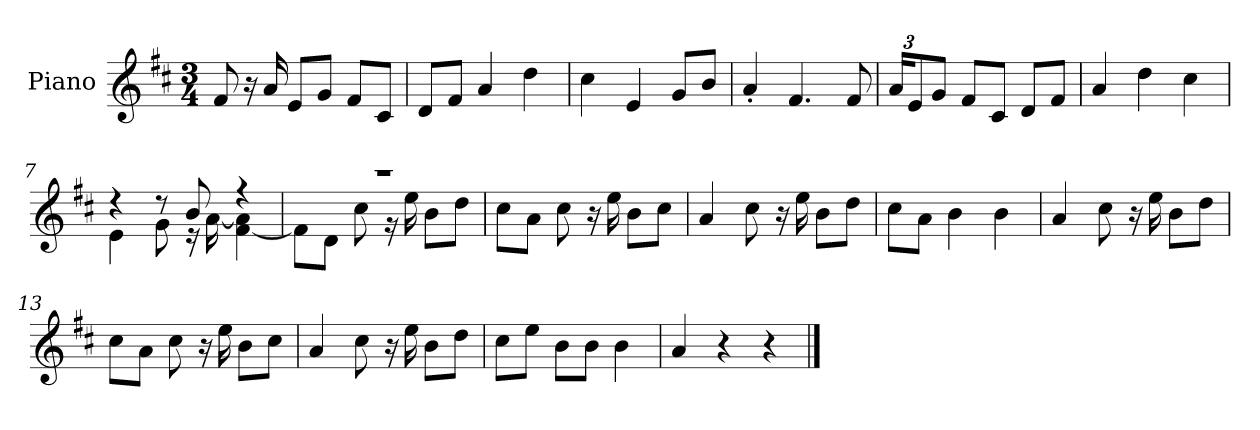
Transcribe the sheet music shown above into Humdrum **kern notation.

**kern
*part1
*staff1
*I"Piano
*I'P-no
*clefG2
*k[f#c#]
*M3/4
*MM181
=1
8f#/
16r
16a/
8e/L
8g/J
8f#/L
8c#/J
=2
8d/L
8f#/J
4a/
4dd\
=3
4cc#\
4e/
8g/L
8b/J
=4
4a'/
4.f#/
8f#/
=5
*Xbrackettup
24a/KL
12e/
8g/J
8f#/L
8c#/J
8d/L
8f#/J
=6
4a/
4dd\
4cc#\
=7
*^
4r	4e\
8r	8g\
8b/	16r
.	[16a\
4r	[4f#\ 4a\]
!!LO:LB:g=z	!!
=8	=8
2.r	8f#\L]
.	8d\J
.	8cc#\
.	16r
.	16ee\
.	8b\L
.	8dd\J
*v	*v
=9
8cc#\L
8a\J
8cc#\
16r
16ee\
8b\L
8cc#\J
=10
4a/
8cc#\
16r
16ee\
8b\L
8dd\J
=11
8cc#\L
8a\J
4b\
4b\
=12
4a/
8cc#\
16r
16ee\
8b\L
8dd\J
=13
8cc#\L
8a\J
8cc#\
16r
16ee\
8b\L
8cc#\J
!!LO:LB:g=z
=14
4a/
8cc#\
16r
16ee\
8b\L
8dd\J
=15
8cc#\L
8ee\J
8b\L
8b\J
4b\
=16
4a/
4r
4r
==
*-
